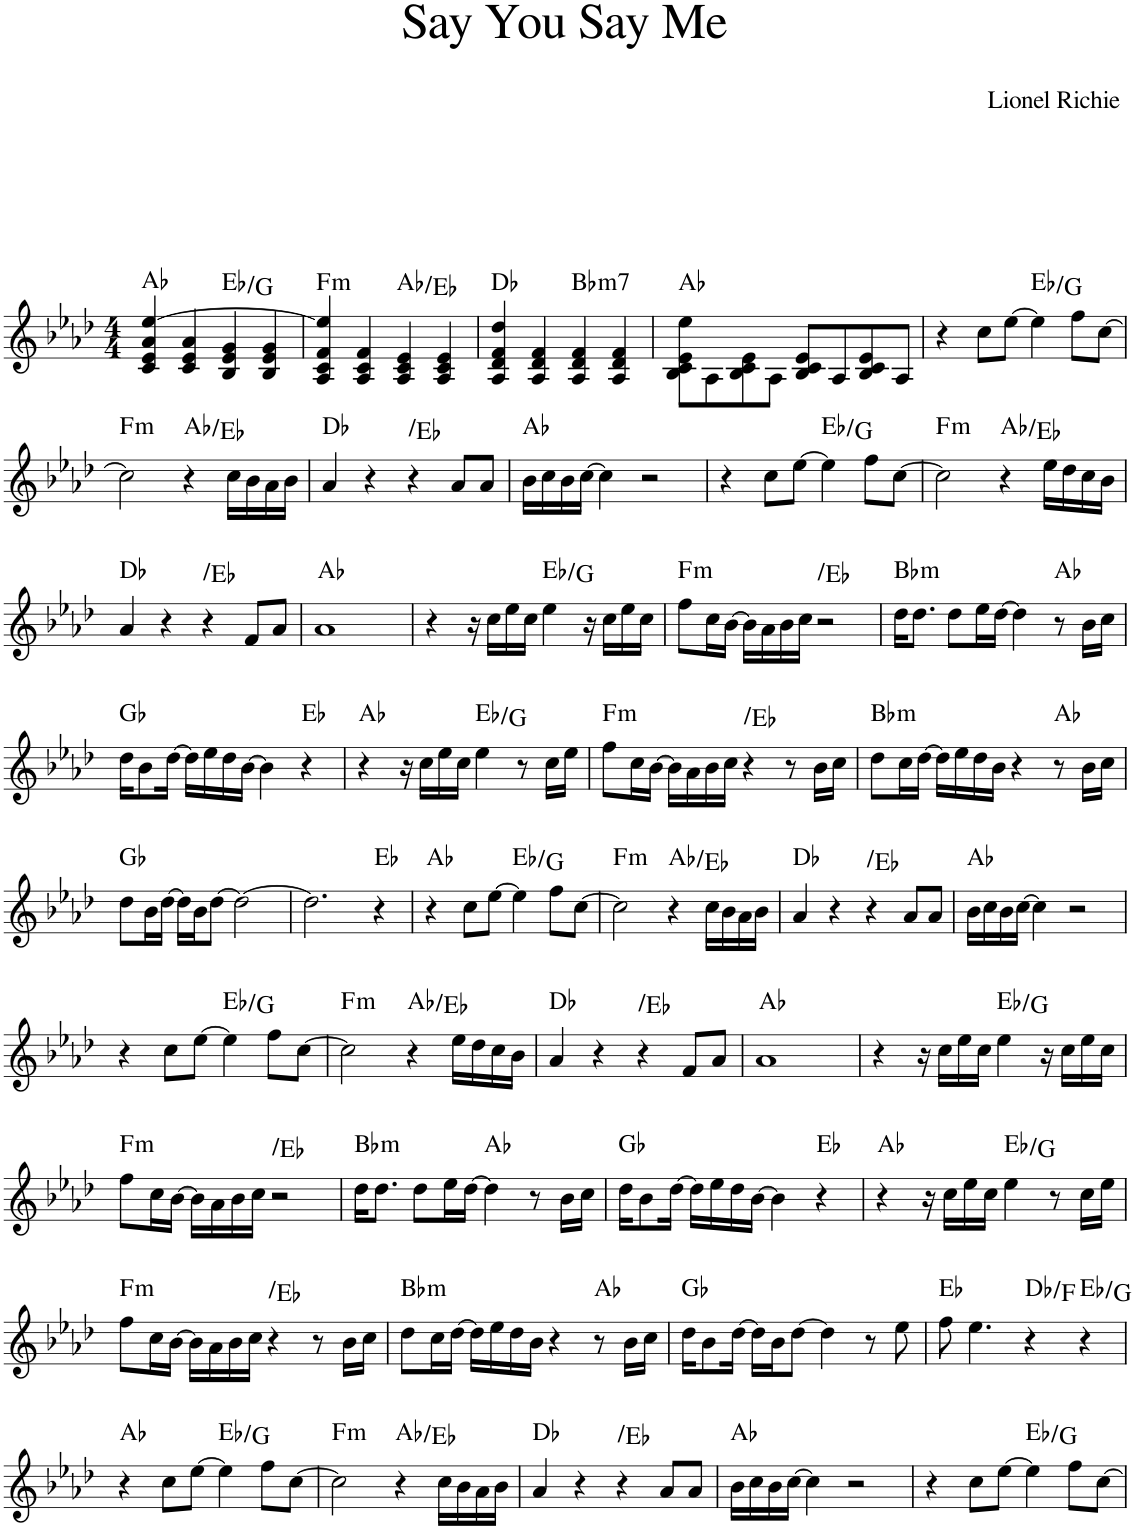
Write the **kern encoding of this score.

**kern	**harte
*part1	*part1
*staff1	*
*I"Piano	*
*I'Pno.	*
*clefG2	*
*k[b-e-a-d-]	*
*M4/4	*
=1	=1
4c/ 4e-/ 4a-/ [4ee-/	Ab:maj
4c/ 4e-/ 4a-/	.
4B-/ 4e-/ 4g/	Eb:maj/3
4B-/ 4e-/ 4g/	.
=2	=2
!	!LO:H:kt=m
4A-/ 4c/ 4f/ 4ee-/]	F:min
4A-/ 4c/ 4f/	.
4A-/ 4c/ 4e-/	Ab:maj/5
4A-/ 4c/ 4e-/	.
=3	=3
4A-/ 4d-/ 4f/ 4dd-/	Db:maj
4A-/ 4d-/ 4f/	.
!	!LO:H:kt=m7
4A-/ 4d-/ 4f/	Bb:min7
4A-/ 4d-/ 4f/	.
=4	=4
8B-\ 8c\ 8e-\ 8ee-\L	Ab:maj
8A-\	.
8B-\ 8c\ 8e-\	.
8A-\J	.
8B-/ 8c/ 8e-/L	.
8A-/	.
8B-/ 8c/ 8e-/	.
8A-/J	.
=5	=5
4r	.
8cc\L	.
[8ee-\J	.
4ee-\]	Eb:maj/3
8ff\L	.
[8cc\J	.
!!LO:LB:g=z
=6	=6
!	!LO:H:kt=m
2cc\]	F:min
4r	Ab:maj/5
16cc\LL	.
16b-\	.
16a-\	.
16b-\JJ	.
=7	=7
4a-/	Db:maj
4r	.
!	!LO:H:kt=N.C.
4r	N
8a-/L	.
8a-/J	.
=8	=8
16b-\LL	Ab:maj
16cc\	.
16b-\	.
[16cc\JJ	.
4cc\]	.
2r	.
=9	=9
4r	.
8cc\L	.
[8ee-\J	.
4ee-\]	Eb:maj/3
8ff\L	.
[8cc\J	.
=10	=10
!	!LO:H:kt=m
2cc\]	F:min
4r	Ab:maj/5
16ee-\LL	.
16dd-\	.
16cc\	.
16b-\JJ	.
!!LO:LB:g=z
=11	=11
4a-/	Db:maj
4r	.
!	!LO:H:kt=N.C.
4r	N
8f/L	.
8a-/J	.
=12	=12
1a-	Ab:maj
=13	=13
4r	.
16r	.
16cc\LL	.
16ee-\	.
16cc\JJ	.
4ee-\	Eb:maj/3
16r	.
16cc\LL	.
16ee-\	.
16cc\JJ	.
=14	=14
!	!LO:H:kt=m
8ff\L	F:min
16cc\L	.
[16b-\JJ	.
16b-\LL]	.
16a-\	.
16b-\	.
16cc\JJ	.
!	!LO:H:kt=N.C.
2r	N
=15	=15
!	!LO:H:kt=m
16dd-\KL	Bb:min
8.dd-\J	.
8dd-\L	.
16ee-\L	.
[16dd-\JJ	.
4dd-\]	.
8r	Ab:maj
16b-\LL	.
16cc\JJ	.
!!LO:LB:g=z
=16	=16
16dd-\KL	Gb:maj
8b-\	.
[16dd-\Jk	.
16dd-\LL]	.
16ee-\	.
16dd-\	.
[16b-\JJ	.
4b-\]	.
4r	Eb:maj
=17	=17
4r	Ab:maj
16r	.
16cc\LL	.
16ee-\	.
16cc\JJ	.
4ee-\	Eb:maj/3
8r	.
16cc\LL	.
16ee-\JJ	.
=18	=18
!	!LO:H:kt=m
8ff\L	F:min
16cc\L	.
[16b-\JJ	.
16b-\LL]	.
16a-\	.
16b-\	.
16cc\JJ	.
!	!LO:H:kt=N.C.
4r	N
8r	.
16b-\LL	.
16cc\JJ	.
=19	=19
!	!LO:H:kt=m
8dd-\L	Bb:min
16cc\L	.
[16dd-\JJ	.
16dd-\LL]	.
16ee-\	.
16dd-\	.
16b-\JJ	.
4r	.
8r	Ab:maj
16b-\LL	.
16cc\JJ	.
!!LO:LB:g=z
=20	=20
8dd-\L	Gb:maj
16b-\L	.
[16dd-\JJ	.
16dd-\LL]	.
16b-\J	.
[8dd-\J	.
2dd-\_	.
=21	=21
2.dd-\]	.
4r	Eb:maj
=22	=22
4r	Ab:maj
8cc\L	.
[8ee-\J	.
4ee-\]	Eb:maj/3
8ff\L	.
[8cc\J	.
=23	=23
!	!LO:H:kt=m
2cc\]	F:min
4r	Ab:maj/5
16cc\LL	.
16b-\	.
16a-\	.
16b-\JJ	.
=24	=24
4a-/	Db:maj
4r	.
!	!LO:H:kt=N.C.
4r	N
8a-/L	.
8a-/J	.
=25	=25
16b-\LL	Ab:maj
16cc\	.
16b-\	.
[16cc\JJ	.
4cc\]	.
2r	.
!!LO:LB:g=z
=26	=26
4r	.
8cc\L	.
[8ee-\J	.
4ee-\]	Eb:maj/3
8ff\L	.
[8cc\J	.
=27	=27
!	!LO:H:kt=m
2cc\]	F:min
4r	Ab:maj/5
16ee-\LL	.
16dd-\	.
16cc\	.
16b-\JJ	.
=28	=28
4a-/	Db:maj
4r	.
!	!LO:H:kt=N.C.
4r	N
8f/L	.
8a-/J	.
=29	=29
1a-	Ab:maj
=30	=30
4r	.
16r	.
16cc\LL	.
16ee-\	.
16cc\JJ	.
4ee-\	Eb:maj/3
16r	.
16cc\LL	.
16ee-\	.
16cc\JJ	.
!!LO:LB:g=z
=31	=31
!	!LO:H:kt=m
8ff\L	F:min
16cc\L	.
[16b-\JJ	.
16b-\LL]	.
16a-\	.
16b-\	.
16cc\JJ	.
!	!LO:H:kt=N.C.
2r	N
=32	=32
!	!LO:H:kt=m
16dd-\KL	Bb:min
8.dd-\J	.
8dd-\L	.
16ee-\L	.
[16dd-\JJ	.
4dd-\]	Ab:maj
8r	.
16b-\LL	.
16cc\JJ	.
=33	=33
16dd-\KL	Gb:maj
8b-\	.
[16dd-\Jk	.
16dd-\LL]	.
16ee-\	.
16dd-\	.
[16b-\JJ	.
4b-\]	.
4r	Eb:maj
=34	=34
4r	Ab:maj
16r	.
16cc\LL	.
16ee-\	.
16cc\JJ	.
4ee-\	Eb:maj/3
8r	.
16cc\LL	.
16ee-\JJ	.
!!LO:LB:g=z
=35	=35
!	!LO:H:kt=m
8ff\L	F:min
16cc\L	.
[16b-\JJ	.
16b-\LL]	.
16a-\	.
16b-\	.
16cc\JJ	.
!	!LO:H:kt=N.C.
4r	N
8r	.
16b-\LL	.
16cc\JJ	.
=36	=36
!	!LO:H:kt=m
8dd-\L	Bb:min
16cc\L	.
[16dd-\JJ	.
16dd-\LL]	.
16ee-\	.
16dd-\	.
16b-\JJ	.
4r	.
8r	Ab:maj
16b-\LL	.
16cc\JJ	.
=37	=37
16dd-\KL	Gb:maj
8b-\	.
[16dd-\Jk	.
16dd-\LL]	.
16b-\J	.
[8dd-\J	.
4dd-\]	.
8r	.
8ee-\	.
=38	=38
8ff\	Eb:maj
4.ee-\	.
4r	Db:maj/3
4r	Eb:maj/3
!!LO:LB:g=z
=39	=39
4r	Ab:maj
8cc\L	.
[8ee-\J	.
4ee-\]	Eb:maj/3
8ff\L	.
[8cc\J	.
=40	=40
!	!LO:H:kt=m
2cc\]	F:min
4r	Ab:maj/5
16cc\LL	.
16b-\	.
16a-\	.
16b-\JJ	.
=41	=41
4a-/	Db:maj
4r	.
!	!LO:H:kt=N.C.
4r	N
8a-/L	.
8a-/J	.
=42	=42
16b-\LL	Ab:maj
16cc\	.
16b-\	.
[16cc\JJ	.
4cc\]	.
2r	.
=43	=43
4r	.
8cc\L	.
[8ee-\J	.
4ee-\]	Eb:maj/3
8ff\L	.
[8cc\J	.
=	=
*-	*-
